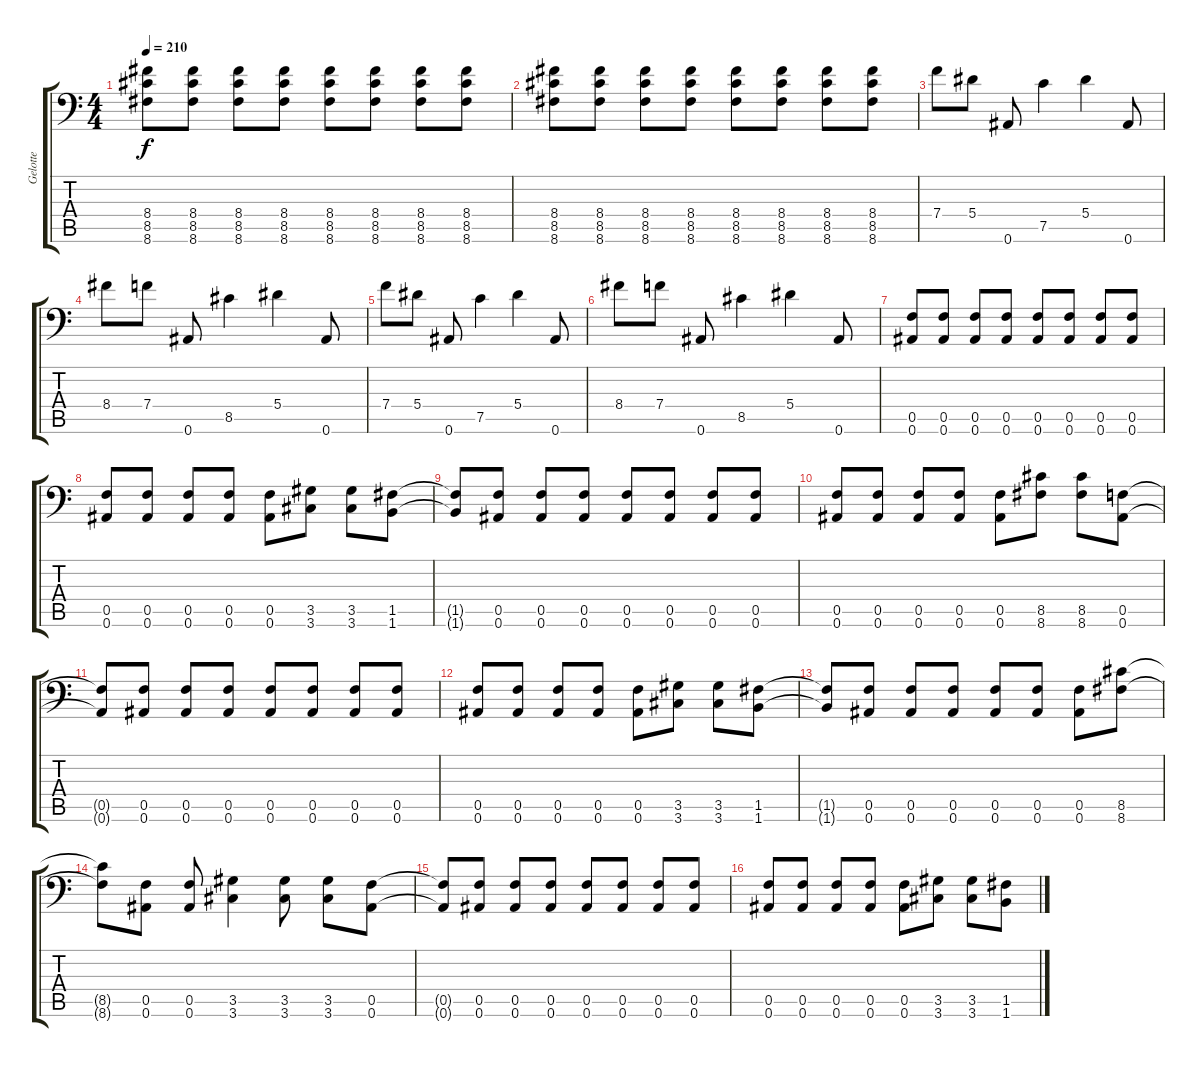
\track ("Gelotte" "Gelotte") {instrument distortionguitar}
\staff {score tabs}
\tuning (C4 G4 Eb3 Bb2 F2 Bb1) {hide}
\ts (4 4)
\tempo 210
\clef f4
\ks c
(8.4 8.5 8.6).8{dy f} (8.4 8.5 8.6).8 (8.4 8.5 8.6).8 (8.4 8.5 8.6).8 (8.4 8.5 8.6).8 (8.4 8.5 8.6).8 (8.4 8.5 8.6).8 (8.4 8.5 8.6).8 |
(8.4 8.5 8.6).8 (8.4 8.5 8.6).8 (8.4 8.5 8.6).8 (8.4 8.5 8.6).8 (8.4 8.5 8.6).8 (8.4 8.5 8.6).8 (8.4 8.5 8.6).8 (8.4 8.5 8.6).8 |
7.4.8 5.4.8 0.6.8 7.5.4 5.4.4 0.6.8 |
8.4.8 7.4.8 0.6.8 8.5.4 5.4.4 0.6.8 |
7.4.8 5.4.8 0.6.8 7.5.4 5.4.4 0.6.8 |
8.4.8 7.4.8 0.6.8 8.5.4 5.4.4 0.6.8 |
(0.5 0.6).8 (0.5 0.6).8 (0.5 0.6).8 (0.5 0.6).8 (0.5 0.6).8 (0.5 0.6).8 (0.5 0.6).8 (0.5 0.6).8 |
(0.5 0.6).8 (0.5 0.6).8 (0.5 0.6).8 (0.5 0.6).8 (0.5 0.6).8 (3.5 3.6).8 (3.5 3.6).8 (1.5 1.6).8 |
(1.5{t} 1.6{t}).8 (0.5 0.6).8 (0.5 0.6).8 (0.5 0.6).8 (0.5 0.6).8 (0.5 0.6).8 (0.5 0.6).8 (0.5 0.6).8 |
(0.5 0.6).8 (0.5 0.6).8 (0.5 0.6).8 (0.5 0.6).8 (0.5 0.6).8 (8.5 8.6).8 (8.5 8.6).8 (0.5 0.6).8 |
(0.5{t} 0.6{t}).8 (0.5 0.6).8 (0.5 0.6).8 (0.5 0.6).8 (0.5 0.6).8 (0.5 0.6).8 (0.5 0.6).8 (0.5 0.6).8 |
(0.5 0.6).8 (0.5 0.6).8 (0.5 0.6).8 (0.5 0.6).8 (0.5 0.6).8 (3.5 3.6).8 (3.5 3.6).8 (1.5 1.6).8 |
(1.5{t} 1.6{t}).8 (0.5 0.6).8 (0.5 0.6).8 (0.5 0.6).8 (0.5 0.6).8 (0.5 0.6).8 (0.5 0.6).8 (8.5 8.6).8 |
(8.5{t} 8.6{t}).8 (0.5 0.6).8 (0.5 0.6).8 (3.5 3.6).4 (3.5 3.6).8 (3.5 3.6).8 (0.5 0.6).8 |
(0.5{t} 0.6{t}).8 (0.5 0.6).8 (0.5 0.6).8 (0.5 0.6).8 (0.5 0.6).8 (0.5 0.6).8 (0.5 0.6).8 (0.5 0.6).8 |
(0.5 0.6).8 (0.5 0.6).8 (0.5 0.6).8 (0.5 0.6).8 (0.5 0.6).8 (3.5 3.6).8 (3.5 3.6).8 (1.5 1.6).8
